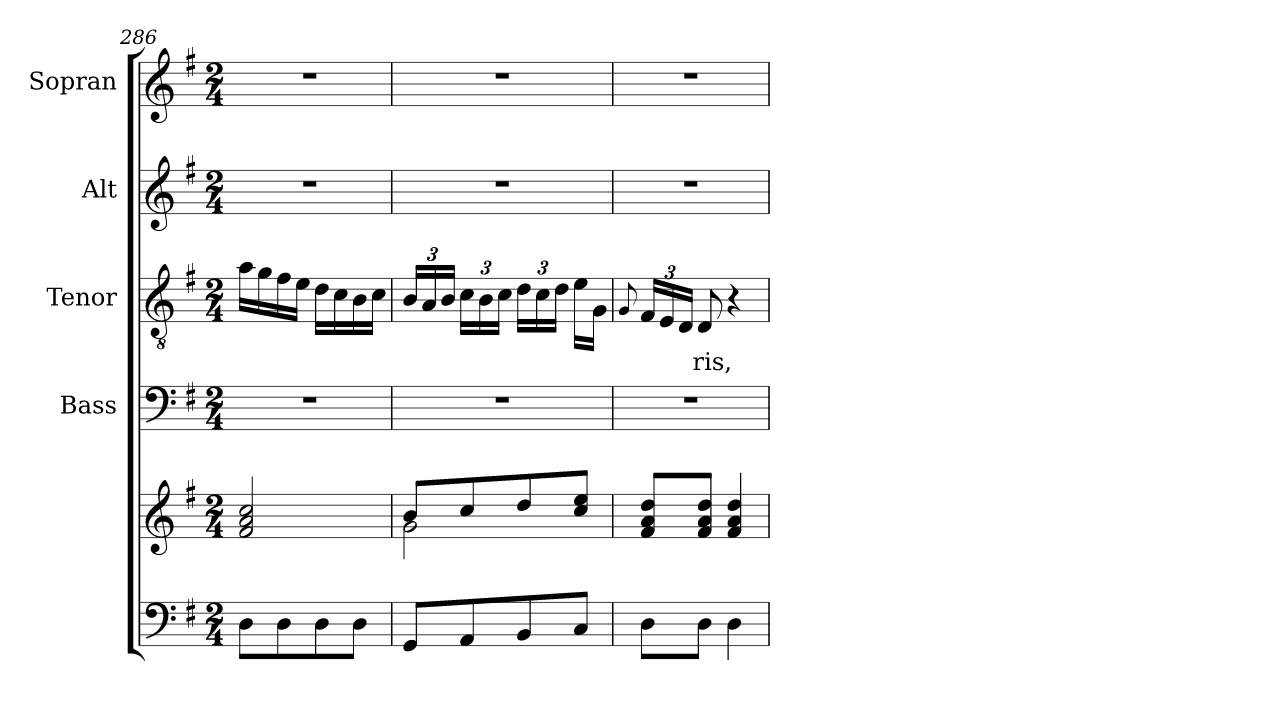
**kern	**kern	**kern	**kern	**text	**kern	**kern
*part5	*part5	*part4	*part3	*part3	*part2	*part1
*staff6	*staff5	*staff4	*staff3	*staff3	*staff2	*staff1
*	*	*I"Bass	*I"Tenor	*	*I"Alt	*I"Sopran
*	*	*I'B.	*I'T.	*	*I'A.	*I'S.
*clefF4	*clefG2	*clefF4	*clefGv2	*	*clefG2	*clefG2
*k[f#]	*k[f#]	*k[f#]	*k[f#]	*	*k[f#]	*k[f#]
*G:	*G:	*G:	*G:	*	*G:	*G:
*M2/4	*M2/4	*M2/4	*M2/4	*	*M2/4	*M2/4
=286	=286	=286	=286	=286	=286	=286
8D\L	2f#/ 2a/ 2cc/	2r	16a\LL	.	2r	2r
.	.	.	16g\	.	.	.
8D\	.	.	16f#\	.	.	.
.	.	.	16e\JJ	.	.	.
8D\	.	.	16d\LL	.	.	.
.	.	.	16c\	.	.	.
8D\J	.	.	16B\	.	.	.
.	.	.	16c\JJ	.	.	.
=287	=287	=287	=287	=287	=287	=287
*	*^	*	*	*	*	*
8GG/L	8b/L	2g\	2r	24B/LL	.	2r	2r
.	.	.	.	24A/	.	.	.
.	.	.	.	24B/JJ	.	.	.
8AA/	8cc/	.	.	24c\LL	.	.	.
.	.	.	.	24B\	.	.	.
.	.	.	.	24c\JJ	.	.	.
8BB/	8dd/	.	.	24d\LL	.	.	.
.	.	.	.	24c\	.	.	.
.	.	.	.	24d\JJ	.	.	.
8C/J	8cc/ 8ee/J	.	.	16e\LL	.	.	.
.	.	.	.	16G\JJ	.	.	.
*	*v	*v	*	*	*	*	*
=288	=288	=288	=288	=288	=288	=288
.	.	.	8qqG/	.	.	.
8D\L	8f#/ 8a/ 8dd/L	2r	24F#/LL	.	2r	2r
.	.	.	24E/	.	.	.
.	.	.	24D/JJ	.	.	.
!	!	!	!	!LO:LY:b	!	!
8D\J	8f#/ 8a/ 8dd/J	.	8D/	-ris,	.	.
4D\	4f#/ 4a/ 4dd/	.	4r	.	.	.
=	=	=	=	=	=	=
*-	*-	*-	*-	*-	*-	*-
